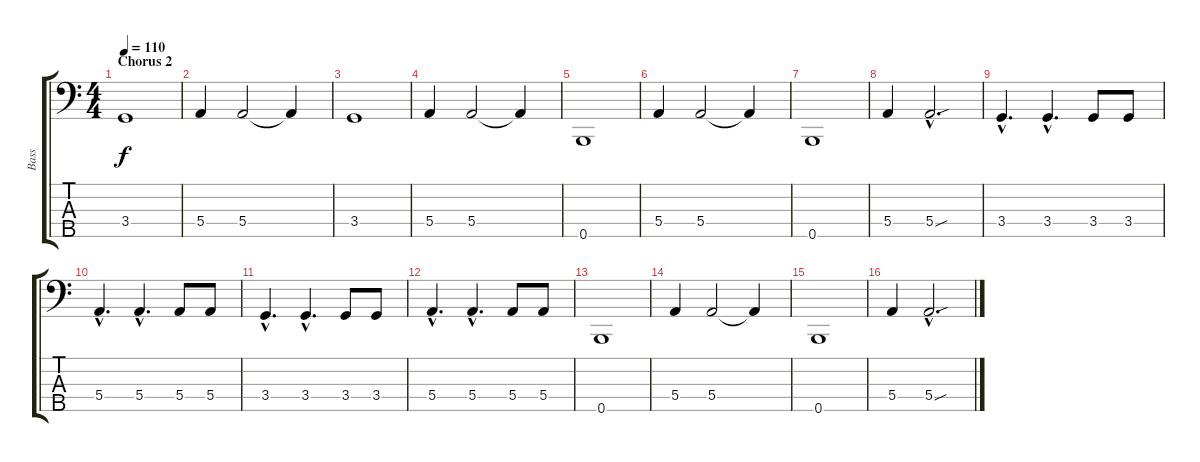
\track ("Bass" "Bass") {instrument electricbassfinger}
\staff {score tabs}
\tuning (G2 D2 A1 E1 B0) {hide}
\ts (4 4)
\section ("" "Chorus 2")
\tempo 110
\clef f4
\ks c
3.4.1{dy f} |
5.4.4 5.4.2 5.4{t}.4 |
3.4.1 |
5.4.4 5.4.2 5.4{t}.4 |
0.5.1 |
5.4.4 5.4.2 5.4{t}.4 |
0.5.1 |
5.4.4 5.4{sou hac}.2{d} |
3.4{hac}.4{d} 3.4{hac}.4{d} 3.4.8 3.4.8 |
5.4{hac}.4{d} 5.4{hac}.4{d} 5.4.8 5.4.8 |
3.4{hac}.4{d} 3.4{hac}.4{d} 3.4.8 3.4.8 |
5.4{hac}.4{d} 5.4{hac}.4{d} 5.4.8 5.4.8 |
0.5.1 |
5.4.4 5.4.2 5.4{t}.4 |
0.5.1 |
5.4.4 5.4{sou hac}.2{d}
